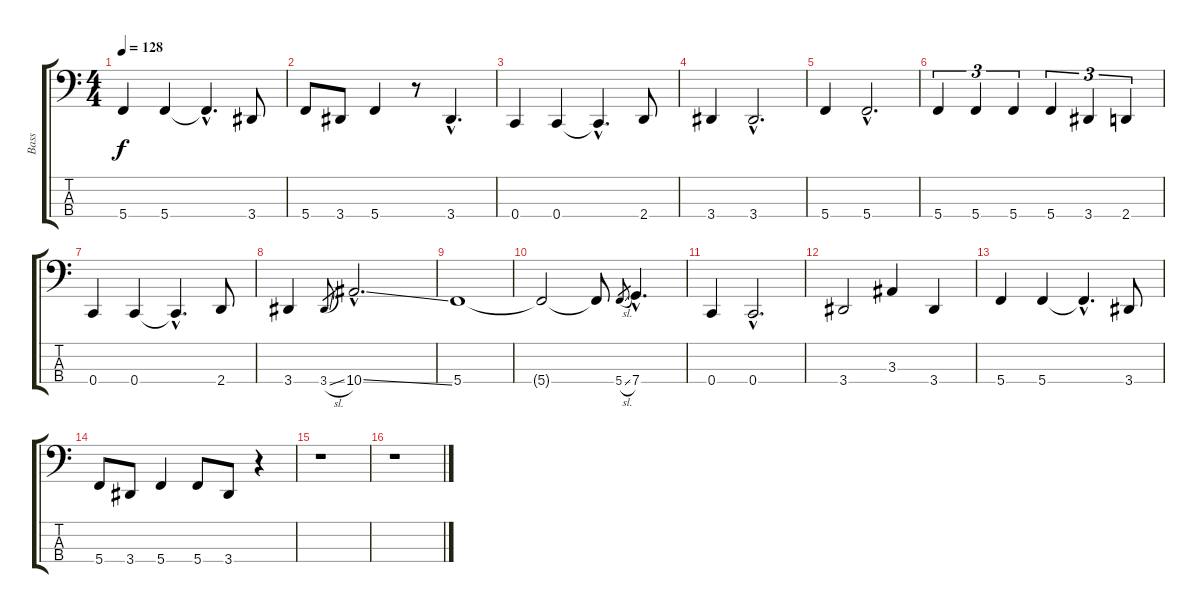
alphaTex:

\track ("Bass" "Bass") {instrument electricbasspick}
\staff {score tabs}
\tuning (F2 C2 G1 C1) {hide}
\ts (4 4)
\tempo 128
\clef f4
\ks c
5.4.4{dy f} 5.4.4 5.4{hac t}.4{d} 3.4.8 |
5.4.8 3.4.8 5.4.4 r.8 3.4{hac}.4{d} |
0.4.4 0.4.4 0.4{hac t}.4{d} 2.4.8 |
3.4.4 3.4{hac}.2{d} |
5.4.4 5.4{hac}.2{d} |
5.4.4{tu (3 2)} 5.4.4{tu (3 2)} 5.4.4{tu (3 2)} 5.4.4{tu (3 2)} 3.4.4{tu (3 2)} 2.4.4{tu (3 2)} |
0.4.4 0.4.4 0.4{hac t}.4{d} 2.4.8 |
3.4.4 3.4{sl}.8{gr} 10.4{ss hac}.2{d} |
5.4.1 |
5.4{t}.2 5.4{t}.8 5.4{sl}.8{gr} 7.4{hac}.4{d} |
0.4.4 0.4{hac}.2{d} |
3.4.2 3.3.4 3.4.4 |
5.4.4 5.4.4 5.4{hac t}.4{d} 3.4.8 |
5.4.8 3.4.8 5.4.4 5.4.8 3.4.8 r.4 |
r.1 |
r.1
